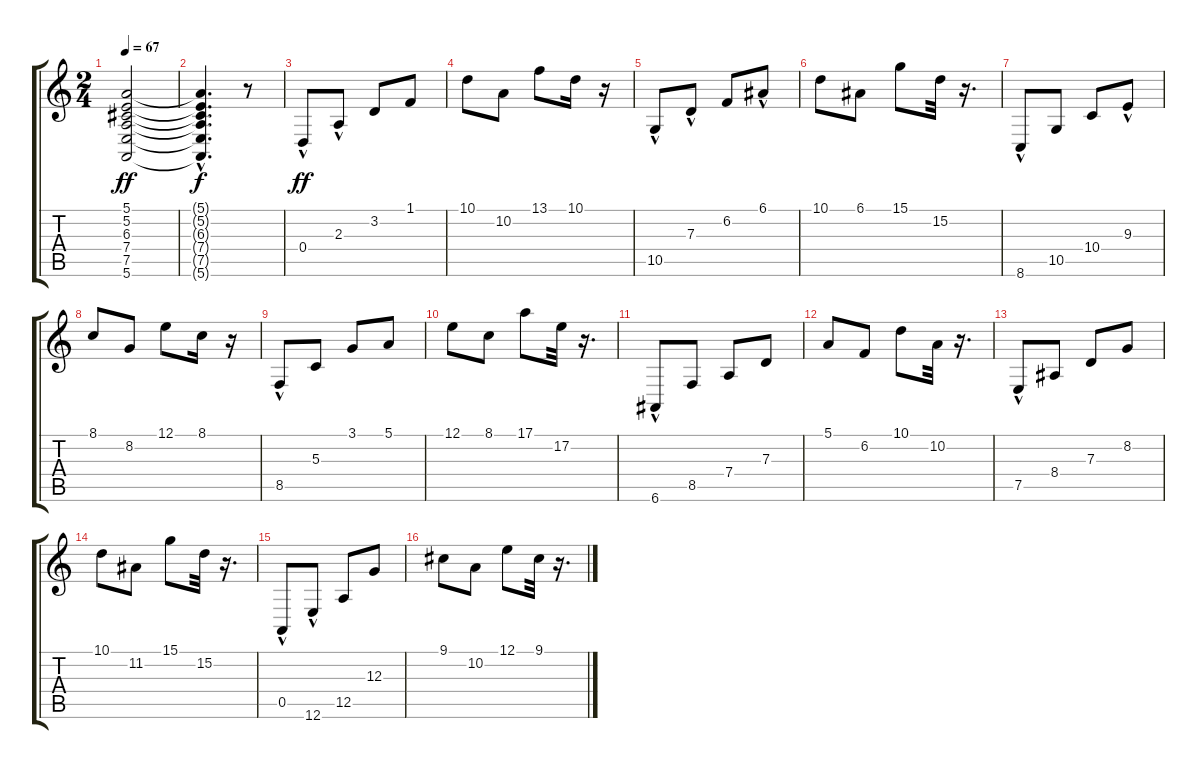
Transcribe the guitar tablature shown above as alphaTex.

\track "" {instrument electricpiano1}
\staff {score tabs}
\tuning (E4 B3 G3 D3 A2 E2) {hide}
\ts (2 4)
\tempo 67
\clef g2
\ks c
(5.1 5.2 6.3 7.4 7.5 5.6).2{dy ff} |
(5.1{hac t} 5.2{hac t} 6.3{hac t} 7.4{hac t} 7.5{hac t} 5.6{hac t}).4{d dy f} r.8 |
0.4{hac}.8{dy ff} 2.3{hac}.8 3.2.8 1.1.8 |
10.1.8 10.2.8 13.1.8 10.1.16 r.16 |
10.5{hac}.8 7.3{hac}.8 6.2.8 6.1{hac}.8 |
10.1.8 6.1.8 15.1.8 15.2.32 r.16{d} |
8.6{hac}.8 10.5.8 10.4.8 9.3{hac}.8 |
8.1.8 8.2.8 12.1.8 8.1.16 r.16 |
8.5{hac}.8 5.3.8 3.1.8 5.1.8 |
12.1.8 8.1.8 17.1.8 17.2.32 r.16{d} |
6.6{hac}.8 8.5.8 7.4.8 7.3.8 |
5.1.8 6.2.8 10.1.8 10.2.32 r.16{d} |
7.5{hac}.8 8.4.8 7.3.8 8.2.8 |
10.1.8 11.2.8 15.1.8 15.2.32 r.16{d} |
0.5{hac}.8 12.6{hac}.8 12.5.8 12.3.8 |
9.1.8 10.2.8 12.1.8 9.1.32 r.16{d}
